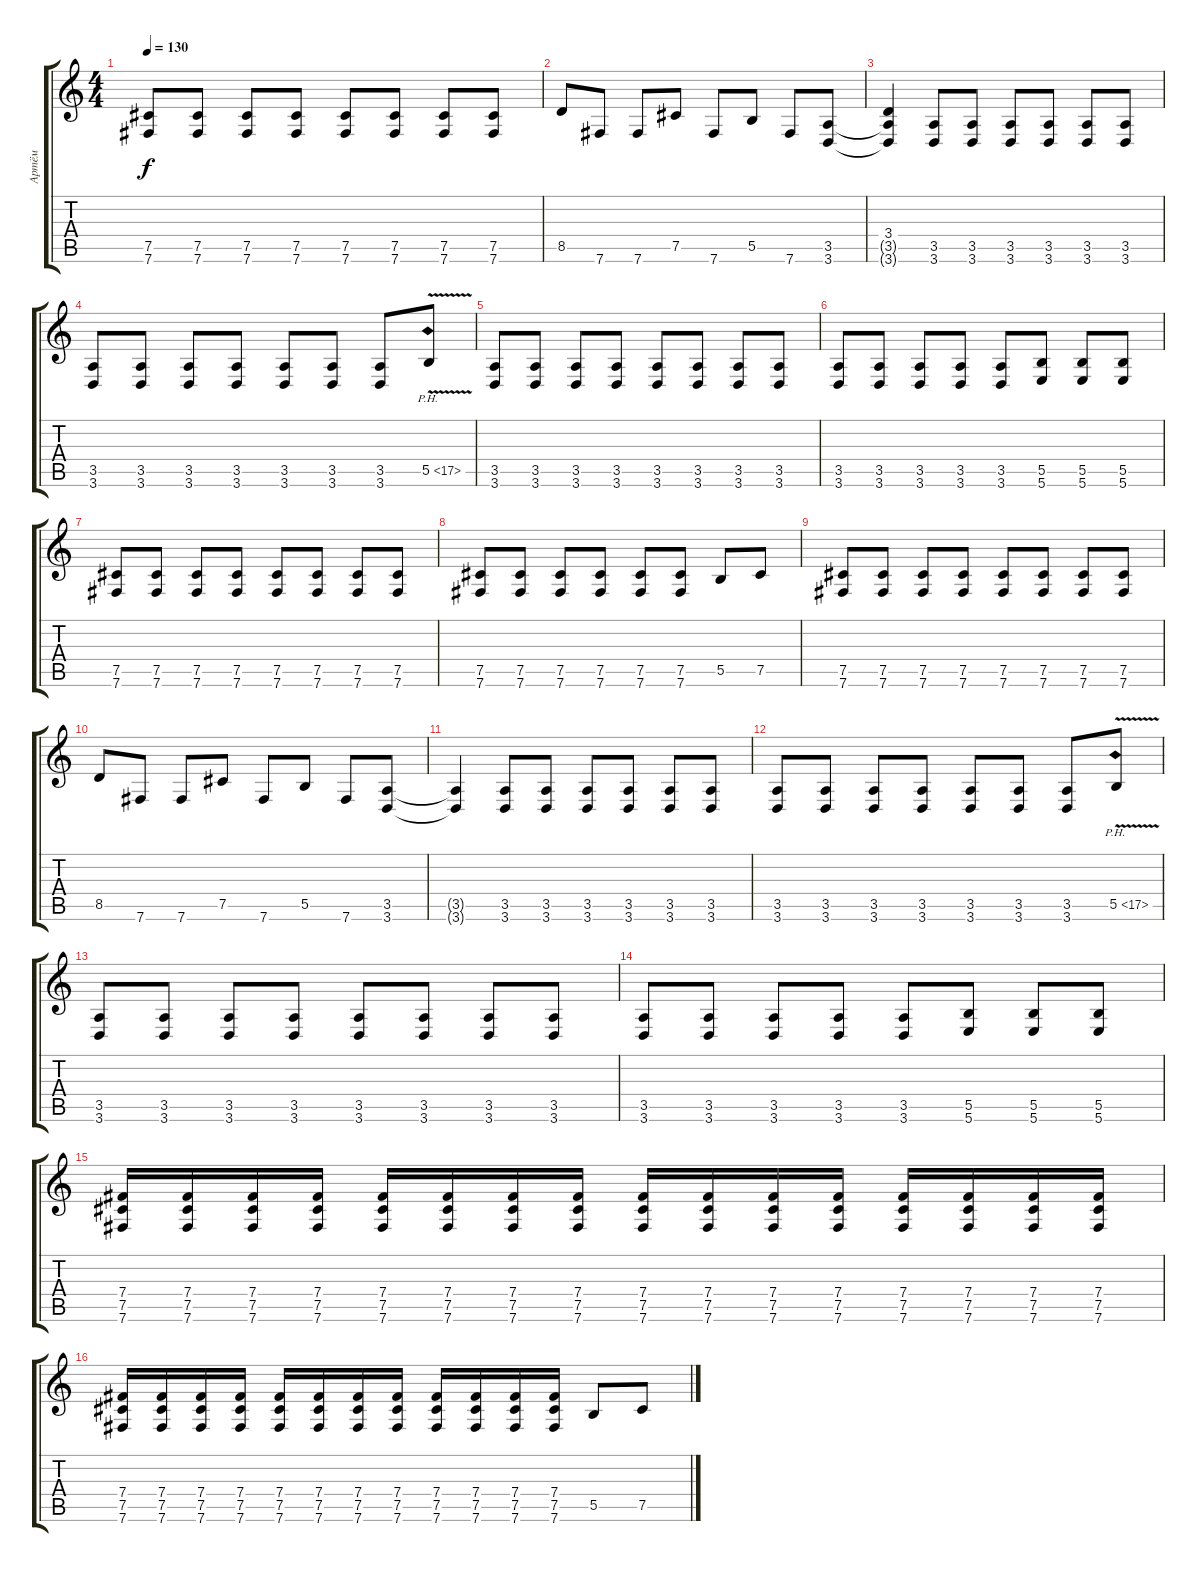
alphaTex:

\track ("Артём" "Артём") {instrument distortionguitar}
\staff {score tabs}
\tuning (Db4 Ab3 E3 B2 Gb2 B1) {hide}
\ts (4 4)
\tempo 130
\clef g2
\ks c
(7.5 7.6).8{dy f} (7.5 7.6).8 (7.5 7.6).8 (7.5 7.6).8 (7.5 7.6).8 (7.5 7.6).8 (7.5 7.6).8 (7.5 7.6).8 |
8.5.8 7.6.8 7.6.8 7.5.8 7.6.8 5.5.8 7.6.8 (3.5 3.6).8 |
(3.4 3.5{t} 3.6{t}).4 (3.5 3.6).8 (3.5 3.6).8 (3.5 3.6).8 (3.5 3.6).8 (3.5 3.6).8 (3.5 3.6).8 |
(3.5 3.6).8 (3.5 3.6).8 (3.5 3.6).8 (3.5 3.6).8 (3.5 3.6).8 (3.5 3.6).8 (3.5 3.6).8 5.5{ph 12 v}.8 |
(3.5 3.6).8 (3.5 3.6).8 (3.5 3.6).8 (3.5 3.6).8 (3.5 3.6).8 (3.5 3.6).8 (3.5 3.6).8 (3.5 3.6).8 |
(3.5 3.6).8 (3.5 3.6).8 (3.5 3.6).8 (3.5 3.6).8 (3.5 3.6).8 (5.5 5.6).8 (5.5 5.6).8 (5.5 5.6).8 |
(7.5 7.6).8 (7.5 7.6).8 (7.5 7.6).8 (7.5 7.6).8 (7.5 7.6).8 (7.5 7.6).8 (7.5 7.6).8 (7.5 7.6).8 |
(7.5 7.6).8 (7.5 7.6).8 (7.5 7.6).8 (7.5 7.6).8 (7.5 7.6).8 (7.5 7.6).8 5.5.8 7.5.8 |
(7.5 7.6).8 (7.5 7.6).8 (7.5 7.6).8 (7.5 7.6).8 (7.5 7.6).8 (7.5 7.6).8 (7.5 7.6).8 (7.5 7.6).8 |
8.5.8 7.6.8 7.6.8 7.5.8 7.6.8 5.5.8 7.6.8 (3.5 3.6).8 |
(3.5{t} 3.6{t}).4 (3.5 3.6).8 (3.5 3.6).8 (3.5 3.6).8 (3.5 3.6).8 (3.5 3.6).8 (3.5 3.6).8 |
(3.5 3.6).8 (3.5 3.6).8 (3.5 3.6).8 (3.5 3.6).8 (3.5 3.6).8 (3.5 3.6).8 (3.5 3.6).8 5.5{ph 12 v}.8 |
(3.5 3.6).8 (3.5 3.6).8 (3.5 3.6).8 (3.5 3.6).8 (3.5 3.6).8 (3.5 3.6).8 (3.5 3.6).8 (3.5 3.6).8 |
(3.5 3.6).8 (3.5 3.6).8 (3.5 3.6).8 (3.5 3.6).8 (3.5 3.6).8 (5.5 5.6).8 (5.5 5.6).8 (5.5 5.6).8 |
(7.4 7.5 7.6).16 (7.4 7.5 7.6).16 (7.4 7.5 7.6).16 (7.4 7.5 7.6).16 (7.4 7.5 7.6).16 (7.4 7.5 7.6).16 (7.4 7.5 7.6).16 (7.4 7.5 7.6).16 (7.4 7.5 7.6).16 (7.4 7.5 7.6).16 (7.4 7.5 7.6).16 (7.4 7.5 7.6).16 (7.4 7.5 7.6).16 (7.4 7.5 7.6).16 (7.4 7.5 7.6).16 (7.4 7.5 7.6).16 |
(7.4 7.5 7.6).16 (7.4 7.5 7.6).16 (7.4 7.5 7.6).16 (7.4 7.5 7.6).16 (7.4 7.5 7.6).16 (7.4 7.5 7.6).16 (7.4 7.5 7.6).16 (7.4 7.5 7.6).16 (7.4 7.5 7.6).16 (7.4 7.5 7.6).16 (7.4 7.5 7.6).16 (7.4 7.5 7.6).16 5.5.8 7.5.8
